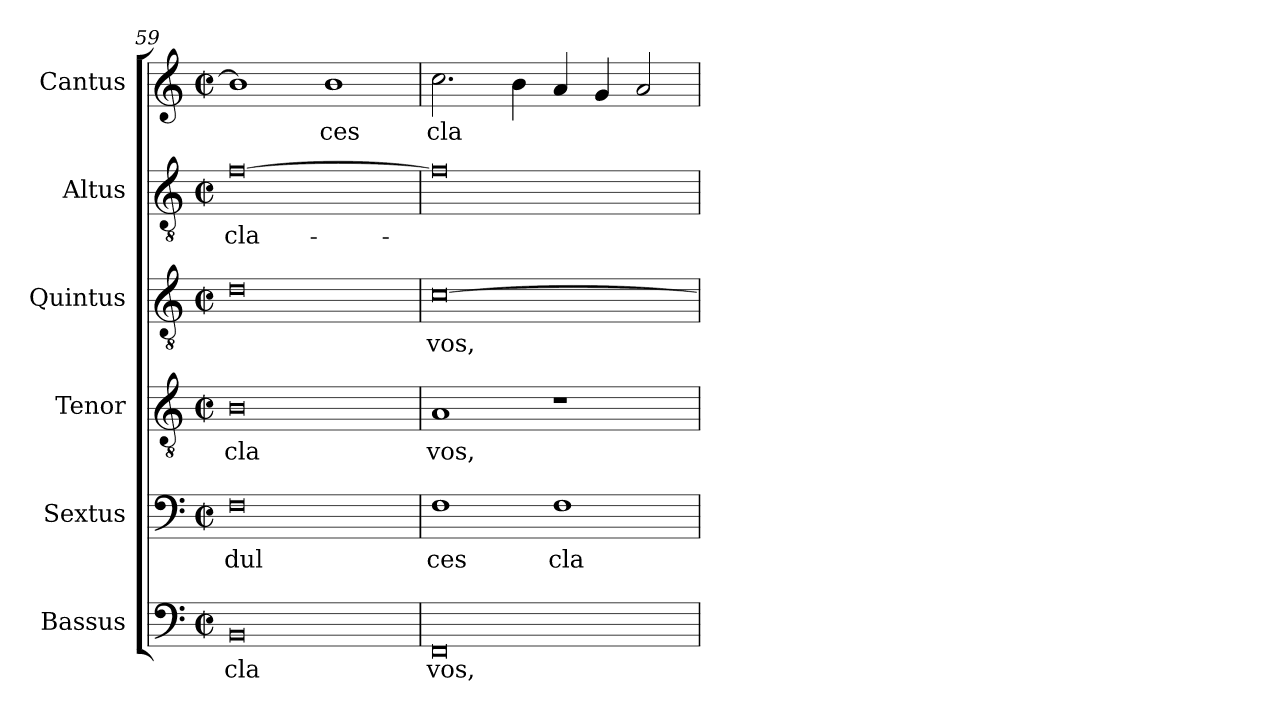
**kern	**text	**kern	**text	**kern	**text	**kern	**text	**kern	**text	**kern	**text
*part6	*part6	*part5	*part5	*part4	*part4	*part3	*part3	*part2	*part2	*part1	*part1
*staff6	*staff6	*staff5	*staff5	*staff4	*staff4	*staff3	*staff3	*staff2	*staff2	*staff1	*staff1
*I"Bassus	*	*I"Sextus	*	*I"Tenor	*	*I"Quintus	*	*I"Altus	*	*I"Cantus	*
*clefF4	*	*clefF4	*	*clefGv2	*	*clefGv2	*	*clefGv2	*	*clefG2	*
*k[]	*	*k[]	*	*k[]	*	*k[]	*	*k[]	*	*k[]	*
*C:	*	*C:	*	*C:	*	*C:	*	*C:	*	*C:	*
*M2/2	*	*M2/2	*	*M2/2	*	*M2/2	*	*M2/2	*	*M2/2	*
*met(c|)	*	*met(c|)	*	*met(c|)	*	*met(c|)	*	*met(c|)	*	*met(c|)	*
=59	=59	=59	=59	=59	=59	=59	=59	=59	=59	=59	=59
!	!LO:LY:b:cj	!	!LO:LY:b:cj	!	!LO:LY:b:cj	!	!	!	!LO:LY:b:cj	!	!
0BB	cla	0F	dul	0B	cla	0d	.	[>0f	cla-	1b]	.
!	!	!	!	!	!	!	!	!	!	!	!LO:LY:b:cj
.	.	.	.	.	.	.	.	.	.	1b	ces
=60	=60	=60	=60	=60	=60	=60	=60	=60	=60	=60	=60
!	!LO:LY:b:cj	!	!LO:LY:b:cj	!	!LO:LY:b:cj	!	!LO:LY:b	!	!	!	!LO:LY:b
0FF	vos,	1F	ces	1A	vos,	[<0c	-vos,	0f]	.	2.cc\	cla
.	.	.	.	.	.	.	.	.	.	4b\	.
!	!	!	!LO:LY:b:cj	!	!	!	!	!	!	!	!
.	.	1F	cla	1r	.	.	.	.	.	4a/	.
.	.	.	.	.	.	.	.	.	.	4g/	.
.	.	.	.	.	.	.	.	.	.	2a/	.
=	=	=	=	=	=	=	=	=	=	=	=
*-	*-	*-	*-	*-	*-	*-	*-	*-	*-	*-	*-
